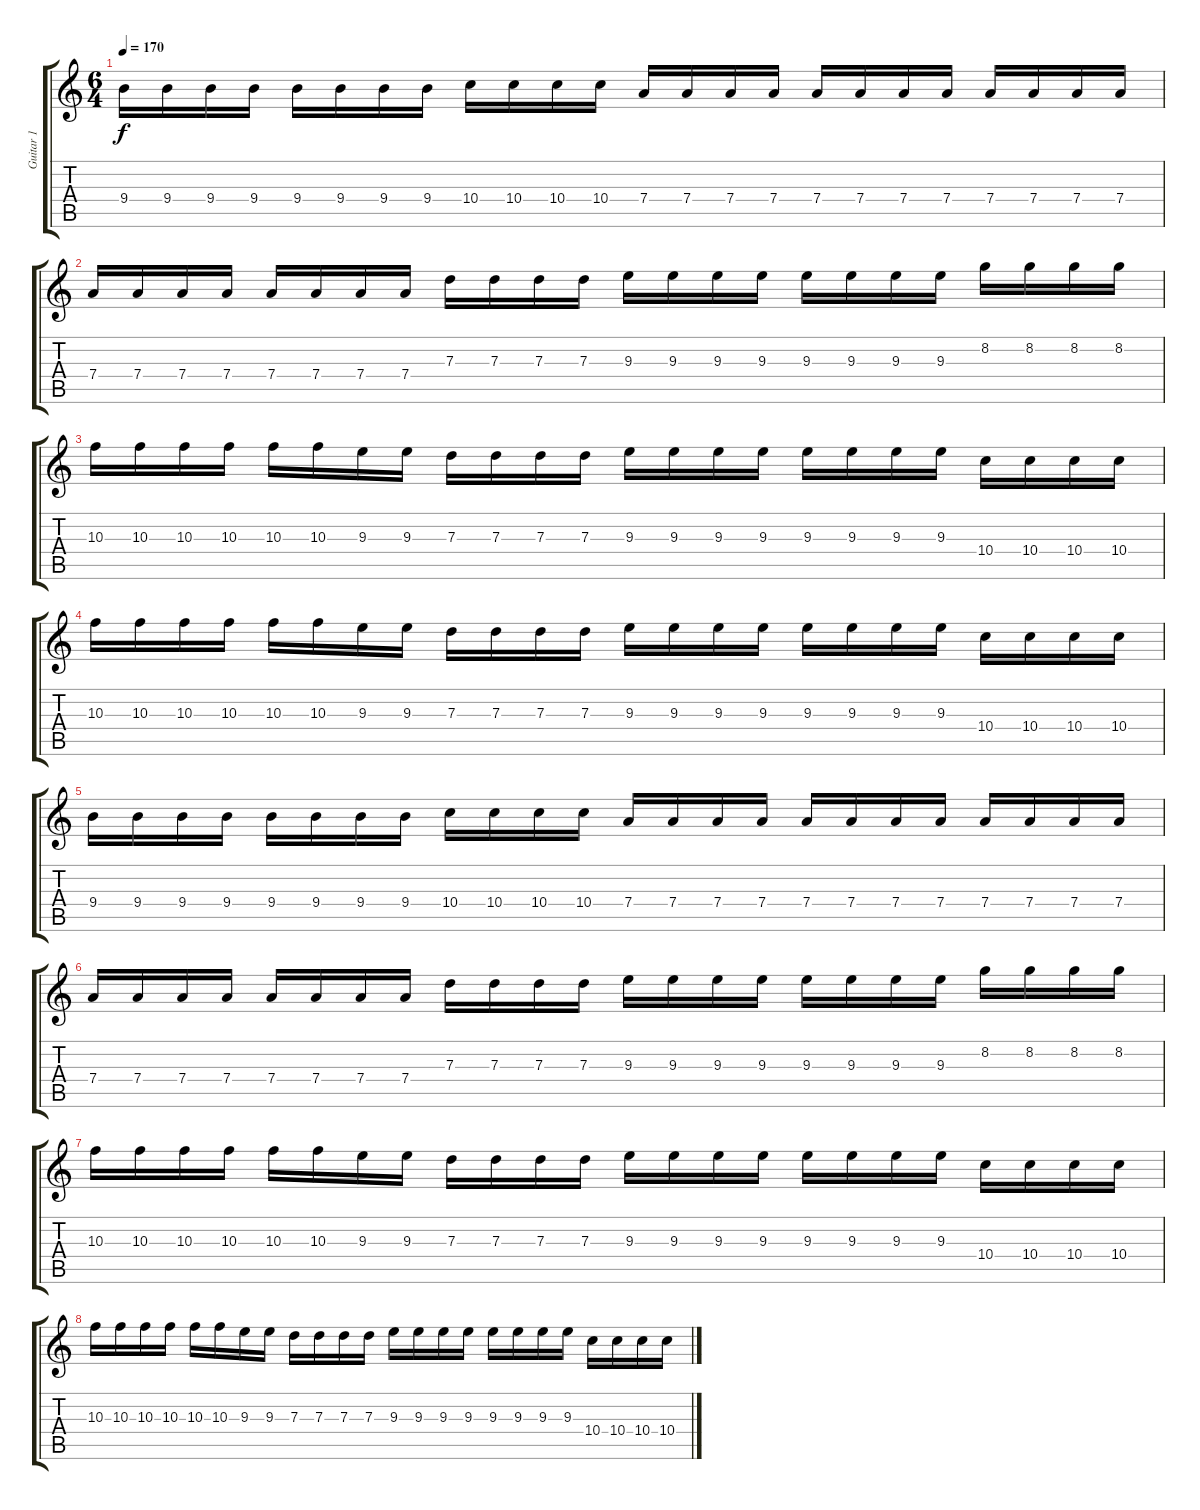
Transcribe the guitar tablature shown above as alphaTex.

\track ("Guitar 1" "Guitar 1") {instrument distortionguitar}
\staff {score tabs}
\tuning (E4 B3 G3 D3 A2 E2) {hide}
\ts (6 4)
\tempo 170
\clef g2
\ks c
9.4.16{dy f} 9.4.16 9.4.16 9.4.16 9.4.16 9.4.16 9.4.16 9.4.16 10.4.16 10.4.16 10.4.16 10.4.16 7.4.16 7.4.16 7.4.16 7.4.16 7.4.16 7.4.16 7.4.16 7.4.16 7.4.16 7.4.16 7.4.16 7.4.16 |
7.4.16 7.4.16 7.4.16 7.4.16 7.4.16 7.4.16 7.4.16 7.4.16 7.3.16 7.3.16 7.3.16 7.3.16 9.3.16 9.3.16 9.3.16 9.3.16 9.3.16 9.3.16 9.3.16 9.3.16 8.2.16 8.2.16 8.2.16 8.2.16 |
10.3.16 10.3.16 10.3.16 10.3.16 10.3.16 10.3.16 9.3.16 9.3.16 7.3.16 7.3.16 7.3.16 7.3.16 9.3.16 9.3.16 9.3.16 9.3.16 9.3.16 9.3.16 9.3.16 9.3.16 10.4.16 10.4.16 10.4.16 10.4.16 |
10.3.16 10.3.16 10.3.16 10.3.16 10.3.16 10.3.16 9.3.16 9.3.16 7.3.16 7.3.16 7.3.16 7.3.16 9.3.16 9.3.16 9.3.16 9.3.16 9.3.16 9.3.16 9.3.16 9.3.16 10.4.16 10.4.16 10.4.16 10.4.16 |
9.4.16 9.4.16 9.4.16 9.4.16 9.4.16 9.4.16 9.4.16 9.4.16 10.4.16 10.4.16 10.4.16 10.4.16 7.4.16 7.4.16 7.4.16 7.4.16 7.4.16 7.4.16 7.4.16 7.4.16 7.4.16 7.4.16 7.4.16 7.4.16 |
7.4.16 7.4.16 7.4.16 7.4.16 7.4.16 7.4.16 7.4.16 7.4.16 7.3.16 7.3.16 7.3.16 7.3.16 9.3.16 9.3.16 9.3.16 9.3.16 9.3.16 9.3.16 9.3.16 9.3.16 8.2.16 8.2.16 8.2.16 8.2.16 |
10.3.16 10.3.16 10.3.16 10.3.16 10.3.16 10.3.16 9.3.16 9.3.16 7.3.16 7.3.16 7.3.16 7.3.16 9.3.16 9.3.16 9.3.16 9.3.16 9.3.16 9.3.16 9.3.16 9.3.16 10.4.16 10.4.16 10.4.16 10.4.16 |
10.3.16 10.3.16 10.3.16 10.3.16 10.3.16 10.3.16 9.3.16 9.3.16 7.3.16 7.3.16 7.3.16 7.3.16 9.3.16 9.3.16 9.3.16 9.3.16 9.3.16 9.3.16 9.3.16 9.3.16 10.4.16 10.4.16 10.4.16 10.4.16
